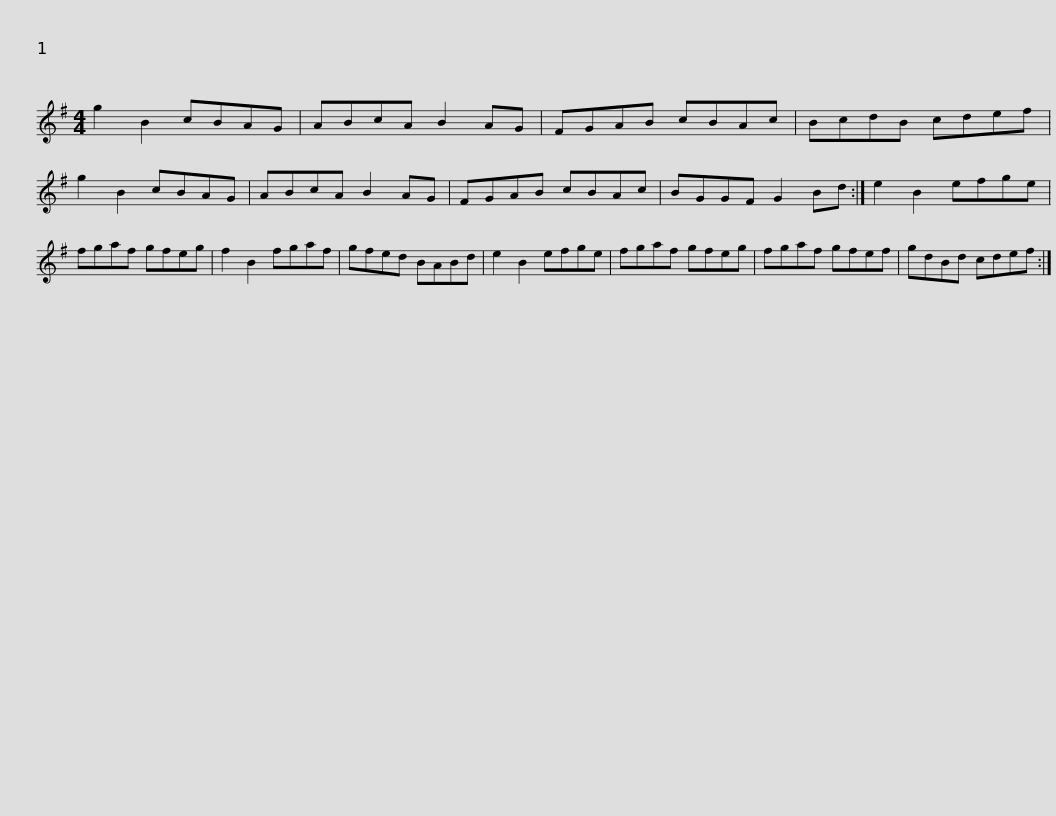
X:1
L:1/8
M:4/4
I:linebreak $
K:G
V:1 treble
V:1
 g2 B2 cBAG | ABcA B2 AG | FGAB cBAc | BcdB cdef | g2 B2 cBAG | %5
 ABcA B2 AG |$ FGAB cBAc | BGGF G2 Bd :| e2 B2 efge | fgaf gfeg | %10
 f2 B2 fgaf | gfed BABd |$ e2 B2 efge | fgaf gfeg | fgaf gfef | %15
 gdBd cdef :| %16
